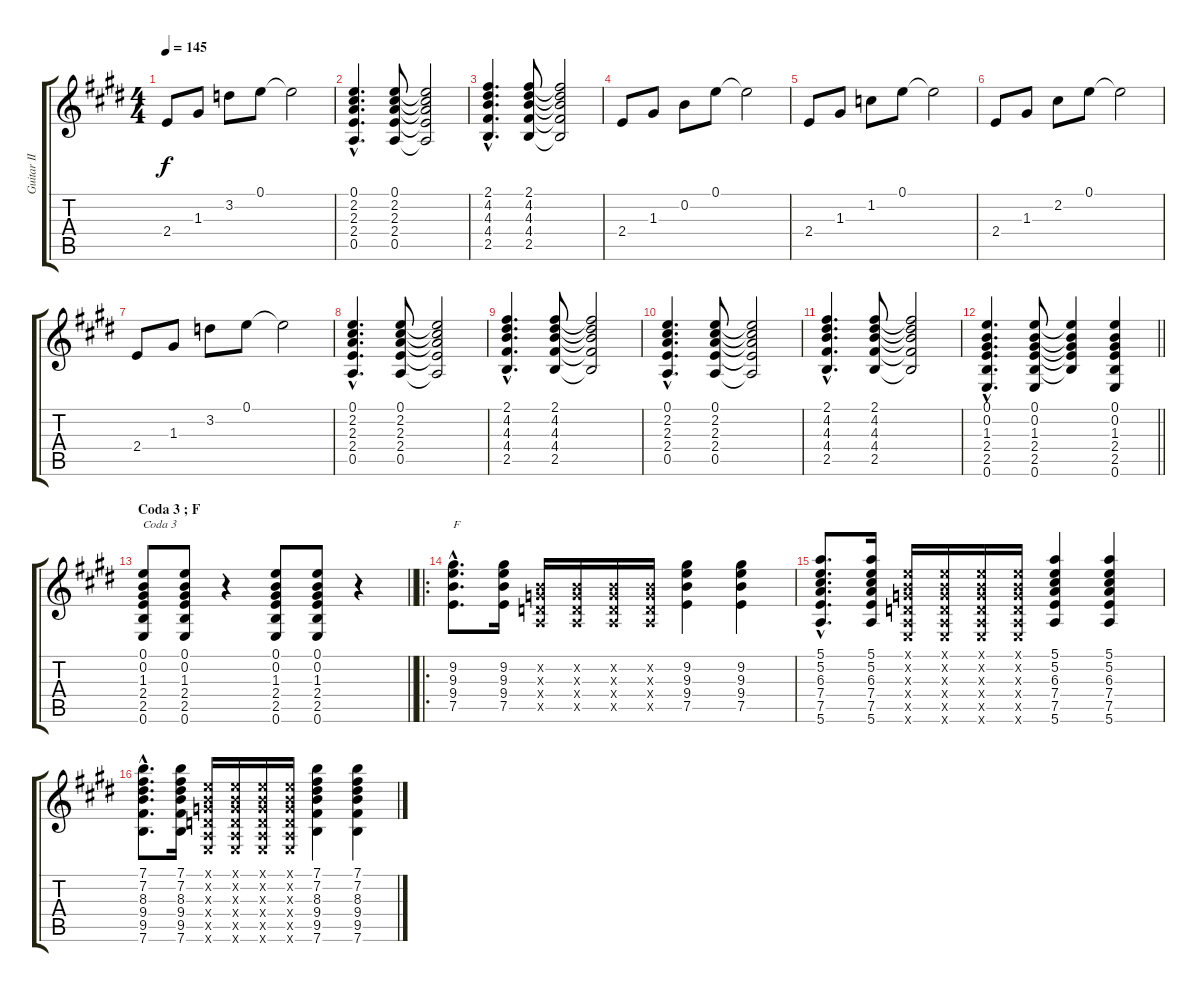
\track ("Guitar II" "Guitar II") {instrument distortionguitar}
\staff {score tabs}
\tuning (E4 B3 G3 D3 A2 E2) {hide}
\ts (4 4)
\tempo 145
\clef g2
\ks e
2.4.8{dy f} 1.3.8 3.2.8 0.1.8 0.1{t}.2 |
(0.1{hac} 2.2{hac} 2.3{hac} 2.4{hac} 0.5{hac}).4{d} (0.1 2.2 2.3 2.4 0.5).8 (0.1{t} 2.2{t} 2.3{t} 2.4{t} 0.5{t}).2 |
(2.1{hac} 4.2{hac} 4.3{hac} 4.4{hac} 2.5{hac}).4{d} (2.1 4.2 4.3 4.4 2.5).8 (2.1{t} 4.2{t} 4.3{t} 4.4{t} 2.5{t}).2 |
2.4.8 1.3.8 0.2.8 0.1.8 0.1{t}.2 |
2.4.8 1.3.8 1.2.8 0.1.8 0.1{t}.2 |
2.4.8 1.3.8 2.2.8 0.1.8 0.1{t}.2 |
2.4.8 1.3.8 3.2.8 0.1.8 0.1{t}.2 |
(0.1{hac} 2.2{hac} 2.3{hac} 2.4{hac} 0.5{hac}).4{d} (0.1 2.2 2.3 2.4 0.5).8 (0.1{t} 2.2{t} 2.3{t} 2.4{t} 0.5{t}).2 |
(2.1{hac} 4.2{hac} 4.3{hac} 4.4{hac} 2.5{hac}).4{d} (2.1 4.2 4.3 4.4 2.5).8 (2.1{t} 4.2{t} 4.3{t} 4.4{t} 2.5{t}).2 |
(0.1{hac} 2.2{hac} 2.3{hac} 2.4{hac} 0.5{hac}).4{d} (0.1 2.2 2.3 2.4 0.5).8 (0.1{t} 2.2{t} 2.3{t} 2.4{t} 0.5{t}).2 |
(2.1{hac} 4.2{hac} 4.3{hac} 4.4{hac} 2.5{hac}).4{d} (2.1 4.2 4.3 4.4 2.5).8 (2.1{t} 4.2{t} 4.3{t} 4.4{t} 2.5{t}).2 |
\barLineRight lightlight
(0.1{hac} 0.2{hac} 1.3{hac} 2.4{hac} 2.5{hac} 0.6{hac}).4{d} (0.1 0.2 1.3 2.4 2.5 0.6).8 (0.1{t} 0.2{t} 1.3{t} 2.4{t} 2.5{t}).4 (0.1 0.2 1.3 2.4 2.5 0.6).4 |
\section ("" "Coda 3 ; F")
\barLineRight lightlight
(0.1 0.2 1.3 2.4 2.5 0.6).8{txt "Coda 3"} (0.1 0.2 1.3 2.4 2.5 0.6).8 r.4 (0.1 0.2 1.3 2.4 2.5 0.6).8 (0.1 0.2 1.3 2.4 2.5 0.6).8 r.4 |
\ro
(9.2{hac} 9.3{hac} 9.4{hac} 7.5{hac}).8{d txt "F"} (9.2 9.3 9.4 7.5).16 (0.2{x} 0.3{x} 0.4{x} 0.5{x}).16 (0.2{x} 0.3{x} 0.4{x} 0.5{x}).16 (0.2{x} 0.3{x} 0.4{x} 0.5{x}).16 (0.2{x} 0.3{x} 0.4{x} 0.5{x}).16 (9.2 9.3 9.4 7.5).4 (9.2 9.3 9.4 7.5).4 |
(5.1{hac} 5.2{hac} 6.3{hac} 7.4{hac} 7.5{hac} 5.6{hac}).8{d} (5.1 5.2 6.3 7.4 7.5 5.6).16 (0.1{x} 0.2{x} 0.3{x} 0.4{x} 0.5{x} 0.6{x}).16 (0.1{x} 0.2{x} 0.3{x} 0.4{x} 0.5{x} 0.6{x}).16 (0.1{x} 0.2{x} 0.3{x} 0.4{x} 0.5{x} 0.6{x}).16 (0.1{x} 0.2{x} 0.3{x} 0.4{x} 0.5{x} 0.6{x}).16 (5.1 5.2 6.3 7.4 7.5 5.6).4 (5.1 5.2 6.3 7.4 7.5 5.6).4 |
(7.1{hac} 7.2{hac} 8.3{hac} 9.4{hac} 9.5{hac} 7.6{hac}).8{d} (7.1 7.2 8.3 9.4 9.5 7.6).16 (0.1{x} 0.2{x} 0.3{x} 0.4{x} 0.5{x} 0.6{x}).16 (0.1{x} 0.2{x} 0.3{x} 0.4{x} 0.5{x} 0.6{x}).16 (0.1{x} 0.2{x} 0.3{x} 0.4{x} 0.5{x} 0.6{x}).16 (0.1{x} 0.2{x} 0.3{x} 0.4{x} 0.5{x} 0.6{x}).16 (7.1 7.2 8.3 9.4 9.5 7.6).4 (7.1 7.2 8.3 9.4 9.5 7.6).4
